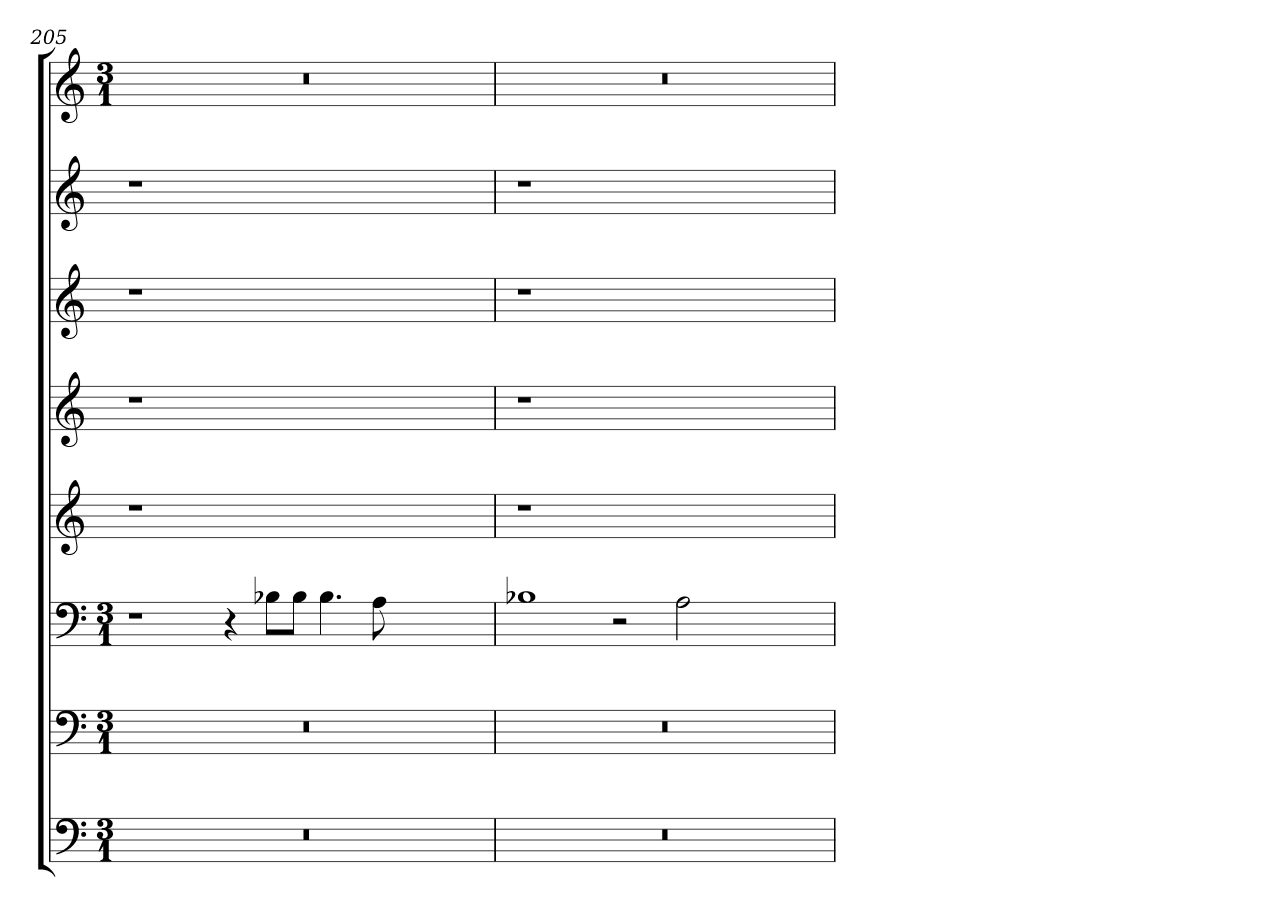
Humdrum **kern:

**kern	**kern	**kern	**kern	**kern	**kern	**kern	**kern
*part8	*part7	*part6	*part5	*part4	*part3	*part2	*part1
*staff8	*staff7	*staff6	*staff5	*staff4	*staff3	*staff2	*staff1
*clefF4	*clefF4	*clefF4	*clefG2	*clefG2	*clefG2	*clefG2	*clefG2
*k[]	*k[]	*k[]	*k[]	*k[]	*k[]	*k[]	*k[]
*C:	*C:	*C:	*C:	*C:	*C:	*C:	*C:
*M3/1	*M3/1	*M3/1	*	*	*	*	*M3/1
=205	=205	=205	=205	=205	=205	=205	=205
0.r	0.r	1r	1r	1r	1r	1r	0.r
.	.	4r	0ryy	0ryy	0ryy	0ryy	.
.	.	8B-X\L	.	.	.	.	.
.	.	8B-\J	.	.	.	.	.
.	.	4.B-\	.	.	.	.	.
.	.	8A\	.	.	.	.	.
.	.	1ryy	.	.	.	.	.
=206	=206	=206	=206	=206	=206	=206	=206
0.r	0.r	1B-	1r	1r	1r	1r	0.r
.	.	2r	0ryy	0ryy	0ryy	0ryy	.
.	.	2A\	.	.	.	.	.
.	.	1ryy	.	.	.	.	.
=	=	=	=	=	=	=	=
*-	*-	*-	*-	*-	*-	*-	*-
